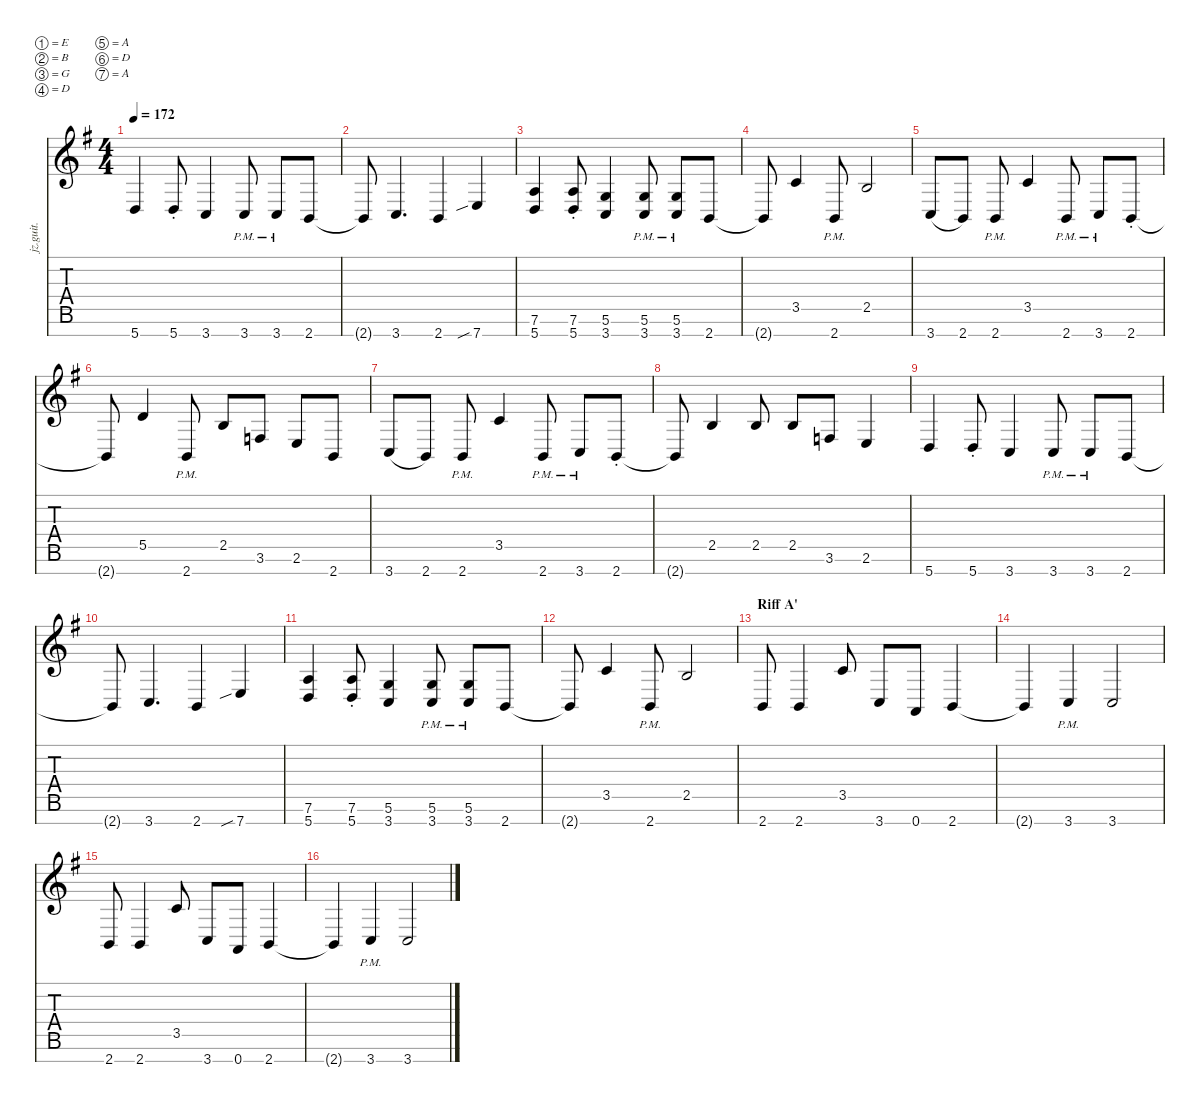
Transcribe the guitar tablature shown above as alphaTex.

\defaultSystemsLayout 4
\hideDynamics
\bracketExtendMode nobrackets
\otherSystemsTrackNameOrientation horizontal
\track ("Kaoru" "jz.guit.") {instrument overdrivenguitar}
\staff {score tabs}
\tuning (E4 B3 G3 D3 A2 D2 A1)
\ts (4 4)
\tempo 172
\clef g2
\ks eminor
5.7{acc forcenatural}.4{dy mf beam Up} 5.7{st acc forcenatural}.8{beam Up} 3.7{acc forcenatural}.4{beam Up} 3.7{pm acc forcenatural}.8{beam Up} 3.7{pm acc forcenatural}.8{beam Up} 2.7{acc forcenatural}.8{beam Up} |
2.7{t acc forcenatural}.8{beam Up} 3.7{acc forcenatural}.4{d beam Up} 2.7{acc forcenatural}.4{beam Up} 7.7{sib acc forcenatural}.4{beam Up} |
(5.7{acc forcenatural} 7.6{acc forcenatural}).4{beam Up} (5.7{st acc forcenatural} 7.6{acc forcenatural}).8{beam Up} (3.7{acc forcenatural} 5.6{acc forcenatural}).4{beam Up} (3.7{pm acc forcenatural} 5.6{acc forcenatural}).8{beam Up} (3.7{pm acc forcenatural} 5.6{acc forcenatural}).8{beam Up} 2.7{acc forcenatural}.8{beam Up} |
2.7{t acc forcenatural}.8{beam Up} 3.5{acc forcenatural}.4{beam Up} 2.7{pm acc forcenatural}.8{beam Up} 2.5{acc forcenatural}.2{beam Up} |
3.7{acc forcenatural}.8{legatoorigin beam Up} 2.7{acc forcenatural}.8{beam Up} 2.7{pm acc forcenatural}.8{beam Up} 3.5{acc forcenatural}.4{beam Up} 2.7{pm acc forcenatural}.8{beam Up} 3.7{pm acc forcenatural}.8{beam Up} 2.7{st acc forcenatural}.8{beam Up} |
2.7{t acc forcenatural}.8{beam Up} 5.5{acc forcenatural}.4{beam Up} 2.7{pm acc forcenatural}.8{beam Up} 2.5{acc forcenatural}.8{beam Up} 3.6{acc forcenatural}.8{beam Up} 2.6{acc forcenatural}.8{beam Up} 2.7{acc forcenatural}.8{beam Up} |
3.7{acc forcenatural}.8{legatoorigin beam Up} 2.7{acc forcenatural}.8{beam Up} 2.7{pm acc forcenatural}.8{beam Up} 3.5{acc forcenatural}.4{beam Up} 2.7{pm acc forcenatural}.8{beam Up} 3.7{pm acc forcenatural}.8{beam Up} 2.7{st acc forcenatural}.8{beam Up} |
2.7{t acc forcenatural}.8{beam Up} 2.5{acc forcenatural}.4{beam Up} 2.5{acc forcenatural}.8{beam Up} 2.5{acc forcenatural}.8{beam Up} 3.6{acc forcenatural}.8{beam Up} 2.6{acc forcenatural}.4{beam Up} |
5.7{acc forcenatural}.4{beam Up} 5.7{st acc forcenatural}.8{beam Up} 3.7{acc forcenatural}.4{beam Up} 3.7{pm acc forcenatural}.8{beam Up} 3.7{pm acc forcenatural}.8{beam Up} 2.7{acc forcenatural}.8{beam Up} |
2.7{t acc forcenatural}.8{beam Up} 3.7{acc forcenatural}.4{d beam Up} 2.7{acc forcenatural}.4{beam Up} 7.7{sib acc forcenatural}.4{beam Up} |
(5.7{acc forcenatural} 7.6{acc forcenatural}).4{beam Up} (5.7{st acc forcenatural} 7.6{acc forcenatural}).8{beam Up} (3.7{acc forcenatural} 5.6{acc forcenatural}).4{beam Up} (3.7{pm acc forcenatural} 5.6{acc forcenatural}).8{beam Up} (3.7{pm acc forcenatural} 5.6{acc forcenatural}).8{beam Up} 2.7{acc forcenatural}.8{beam Up} |
2.7{t acc forcenatural}.8{beam Up} 3.5{acc forcenatural}.4{beam Up} 2.7{pm acc forcenatural}.8{beam Up} 2.5{acc forcenatural}.2{beam Up} |
\section ("" "Riff A'")
2.7{acc forcenatural}.8{beam Up} 2.7{acc forcenatural}.4{beam Up} 3.5{acc forcenatural}.8{beam Up} 3.7{acc forcenatural}.8{beam Up} 0.7{acc forcenatural}.8{beam Up} 2.7{acc forcenatural}.4{beam Up} |
2.7{t acc forcenatural}.4{beam Up} 3.7{pm acc forcenatural}.4{beam Up} 3.7{acc forcenatural}.2{beam Up} |
2.7{acc forcenatural}.8{beam Up} 2.7{acc forcenatural}.4{beam Up} 3.5{acc forcenatural}.8{beam Up} 3.7{acc forcenatural}.8{beam Up} 0.7{acc forcenatural}.8{beam Up} 2.7{acc forcenatural}.4{beam Up} |
2.7{t acc forcenatural}.4{beam Up} 3.7{pm acc forcenatural}.4{beam Up} 3.7{acc forcenatural}.2{beam Up}
